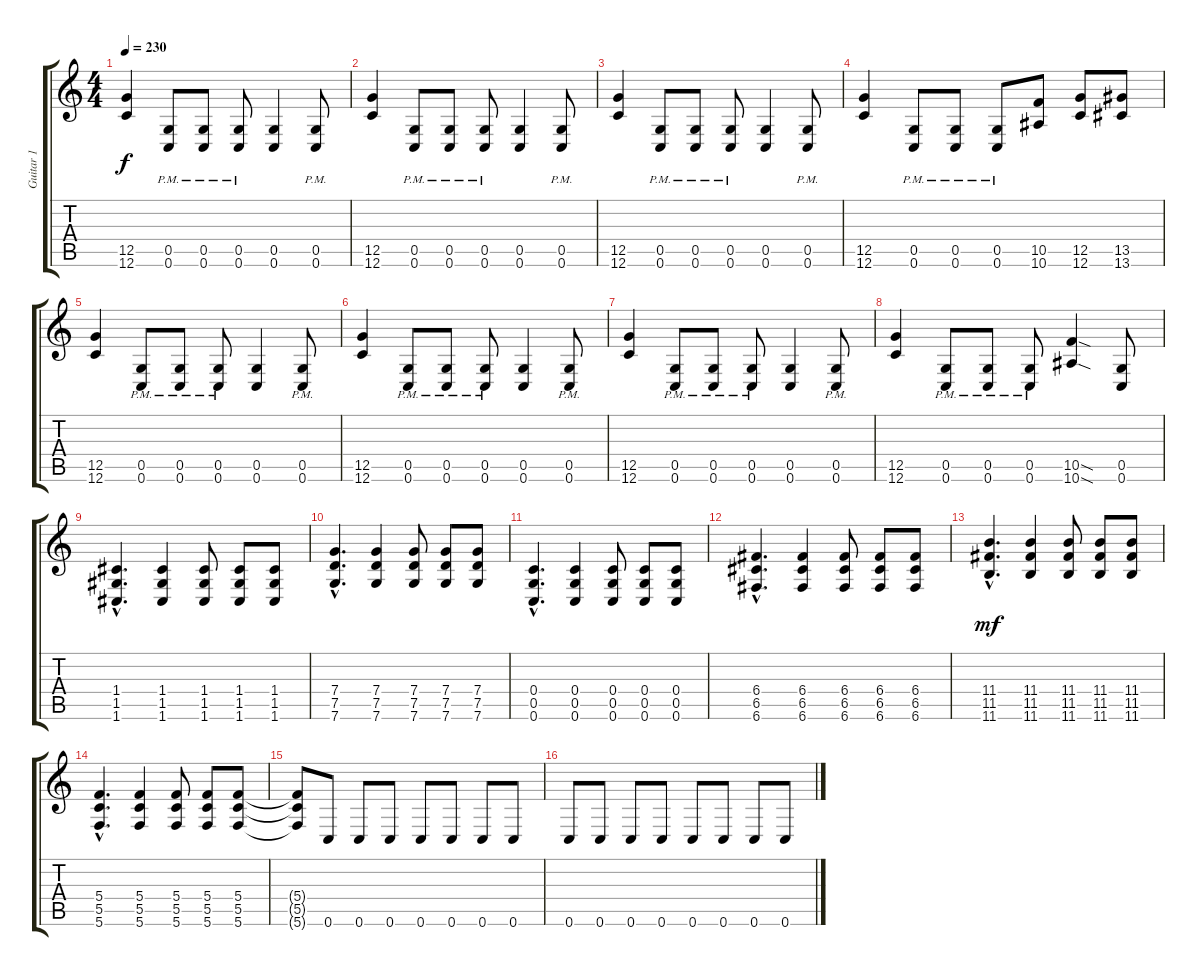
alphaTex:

\track ("Guitar 1" "Guitar 1") {instrument distortionguitar}
\staff {score tabs}
\tuning (D4 A3 F3 C3 G2 C2) {hide}
\ts (4 4)
\tempo 230
\clef g2
\ks c
(12.5 12.6).4{dy f} (0.5{pm} 0.6{pm}).8 (0.5{pm} 0.6{pm}).8 (0.5{pm} 0.6{pm}).8 (0.5 0.6).4 (0.5{pm} 0.6{pm}).8 |
(12.5 12.6).4 (0.5{pm} 0.6{pm}).8 (0.5{pm} 0.6{pm}).8 (0.5{pm} 0.6{pm}).8 (0.5 0.6).4 (0.5{pm} 0.6{pm}).8 |
(12.5 12.6).4 (0.5{pm} 0.6{pm}).8 (0.5{pm} 0.6{pm}).8 (0.5{pm} 0.6{pm}).8 (0.5 0.6).4 (0.5{pm} 0.6{pm}).8 |
(12.5 12.6).4 (0.5{pm} 0.6{pm}).8 (0.5{pm} 0.6{pm}).8 (0.5{pm} 0.6{pm}).8 (10.5 10.6).8 (12.5 12.6).8 (13.5 13.6).8 |
(12.5 12.6).4 (0.5{pm} 0.6{pm}).8 (0.5{pm} 0.6{pm}).8 (0.5{pm} 0.6{pm}).8 (0.5 0.6).4 (0.5{pm} 0.6{pm}).8 |
(12.5 12.6).4 (0.5{pm} 0.6{pm}).8 (0.5{pm} 0.6{pm}).8 (0.5{pm} 0.6{pm}).8 (0.5 0.6).4 (0.5{pm} 0.6{pm}).8 |
(12.5 12.6).4 (0.5{pm} 0.6{pm}).8 (0.5{pm} 0.6{pm}).8 (0.5{pm} 0.6{pm}).8 (0.5 0.6).4 (0.5{pm} 0.6{pm}).8 |
(12.5 12.6).4 (0.5{pm} 0.6{pm}).8 (0.5{pm} 0.6{pm}).8 (0.5{pm} 0.6{pm}).8 (10.5{sod} 10.6{sod}).4 (0.5 0.6).8 |
(1.4{hac} 1.5{hac} 1.6{hac}).4{d} (1.4 1.5 1.6).4 (1.4 1.5 1.6).8 (1.4 1.5 1.6).8 (1.4 1.5 1.6).8 |
(7.4{hac} 7.5{hac} 7.6{hac}).4{d} (7.4 7.5 7.6).4 (7.4 7.5 7.6).8 (7.4 7.5 7.6).8 (7.4 7.5 7.6).8 |
(0.4{hac} 0.5{hac} 0.6{hac}).4{d} (0.4 0.5 0.6).4 (0.4 0.5 0.6).8 (0.4 0.5 0.6).8 (0.4 0.5 0.6).8 |
(6.4{hac} 6.5{hac} 6.6{hac}).4{d} (6.4 6.5 6.6).4 (6.4 6.5 6.6).8 (6.4 6.5 6.6).8 (6.4 6.5 6.6).8 |
(11.4{hac} 11.5{hac} 11.6{hac}).4{d dy mf} (11.4 11.5 11.6).4 (11.4 11.5 11.6).8 (11.4 11.5 11.6).8 (11.4 11.5 11.6).8 |
(5.4{hac} 5.5{hac} 5.6{hac}).4{d} (5.4 5.5 5.6).4 (5.4 5.5 5.6).8 (5.4 5.5 5.6).8 (5.4 5.5 5.6).8 |
(5.4{t} 5.5{t} 5.6{t}).8 0.6.8 0.6.8 0.6.8 0.6.8 0.6.8 0.6.8 0.6.8 |
0.6.8 0.6.8 0.6.8 0.6.8 0.6.8 0.6.8 0.6.8 0.6.8
